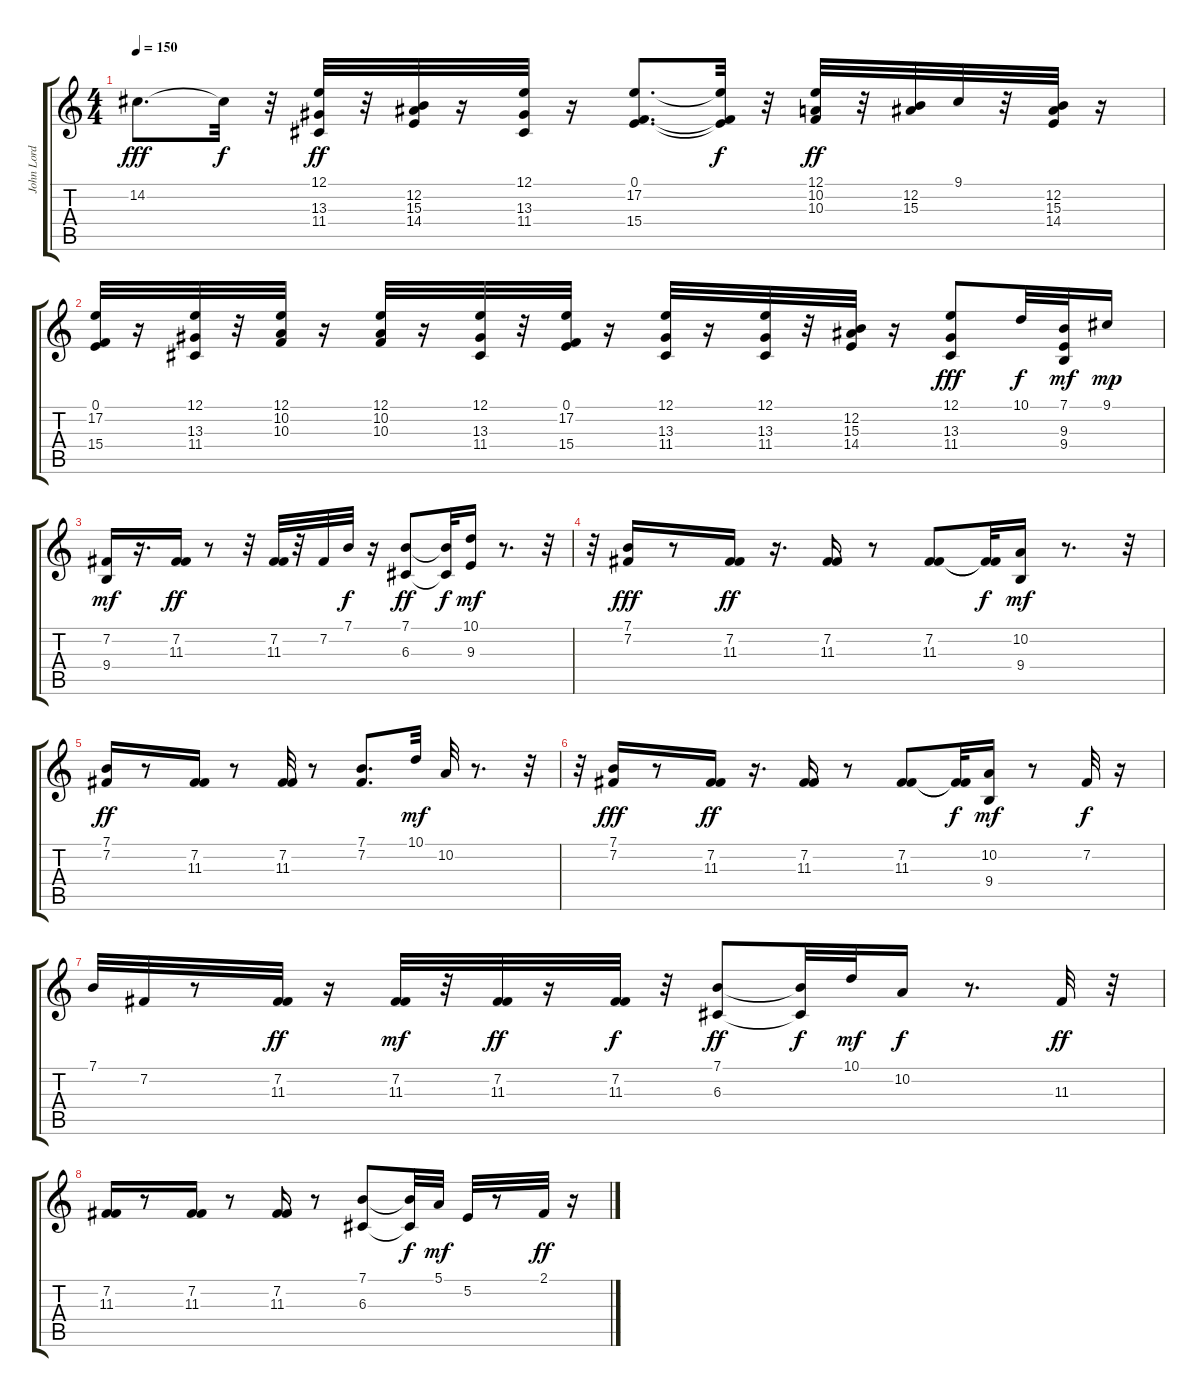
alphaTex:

\track ("John Lord" "John Lord") {instrument rockorgan}
\staff {score tabs}
\tuning (E4 B3 G3 D3 A2 E2) {hide}
\ts (4 4)
\tempo 150
\clef g2
\ks c
14.2.8{d dy fff} 14.2{t}.32{dy f} r.32 (12.1 13.3 11.4).32{dy ff} r.32 (12.2 15.3 14.4).32 r.16 (12.1 13.3 11.4).32 r.16 (0.1 17.2 15.4).8{d} (0.1{t} 17.2{t} 15.4{t}).32{dy f} r.32 (12.1 10.2 10.3).32{dy ff} r.32 (12.2 15.3).32 9.1.32 r.32 (12.2 15.3 14.4).32 r.16 |
(0.1 17.2 15.4).32 r.16 (12.1 13.3 11.4).32 r.32 (12.1 10.2 10.3).32 r.16 (12.1 10.2 10.3).32 r.16 (12.1 13.3 11.4).32 r.32 (0.1 17.2 15.4).32 r.16 (12.1 13.3 11.4).32 r.16 (12.1 13.3 11.4).32 r.32 (12.2 15.3 14.4).32 r.16 (12.1 13.3 11.4).8{dy fff} 10.1.32{dy f} (7.1 9.3 9.4).32{dy mf} 9.1.16{dy mp} |
(7.2 9.4).16{dy mf} r.16{d} (7.2 11.3).16{dy ff} r.8 r.32 (7.2 11.3).32 r.32 7.2.32 7.1.32{dy f} r.16 (7.1 6.3).8{dy ff} (7.1{t} 6.3{t}).32{dy f} (10.1 9.3).16{dy mf} r.8{d} r.32 |
r.32 (7.1 7.2).16{dy fff} r.8 (7.2 11.3).16{dy ff} r.16{d} (7.2 11.3).16 r.8 (7.2 11.3).8 (7.2{t} 11.3{t}).32{dy f} (10.2 9.4).16{dy mf} r.8{d} r.32 |
(7.1 7.2).16{dy ff} r.8 (7.2 11.3).16 r.8 (7.2 11.3).32 r.8 (7.1 7.2).8{d} 10.1.32{dy mf} 10.2.32 r.8{d} r.32 |
r.32 (7.1 7.2).16{dy fff} r.8 (7.2 11.3).16{dy ff} r.16{d} (7.2 11.3).16 r.8 (7.2 11.3).8 (7.2{t} 11.3{t}).32{dy f} (10.2 9.4).16{dy mf} r.8 7.2.32{dy f} r.16 |
7.1.32 7.2.32 r.8 (7.2 11.3).32{dy ff} r.16 (7.2 11.3).32{dy mf} r.32 (7.2 11.3).32{dy ff} r.16 (7.2 11.3).32{dy f} r.32 (7.1 6.3).8{dy ff} (7.1{t} 6.3{t}).32{dy f} 10.1.32{dy mf} 10.2.16{dy f} r.8{d} 11.3.32{dy ff} r.32 |
(7.2 11.3).16 r.8 (7.2 11.3).16 r.8 (7.2 11.3).16 r.8 (7.1 6.3).8 (7.1{t} 6.3{t}).32{dy f} 5.1.32{dy mf} 5.2.32 r.8 2.1.32{dy ff} r.16
